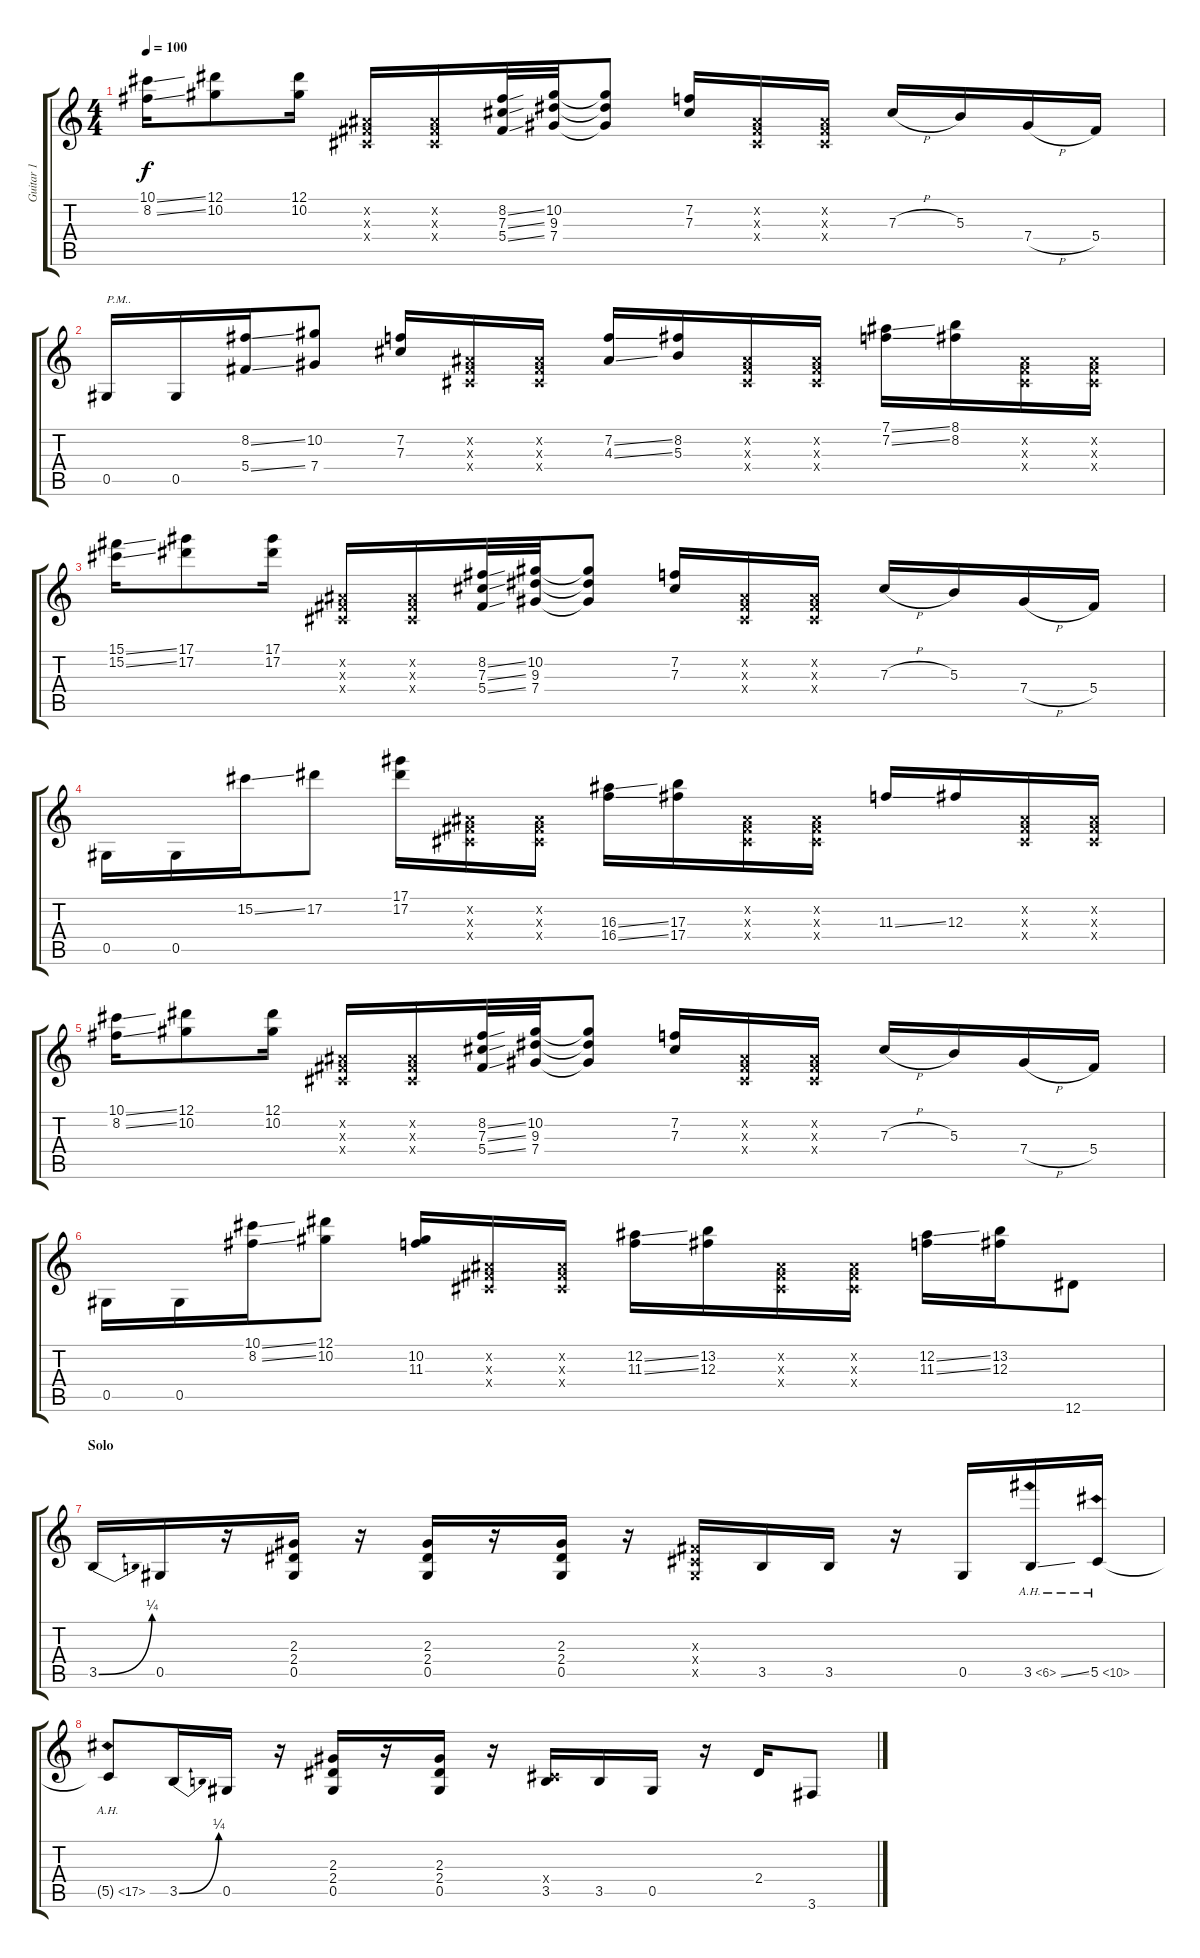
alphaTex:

\track ("Guitar 1" "Guitar 1") {instrument overdrivenguitar}
\staff {score tabs}
\tuning (Eb4 Bb3 Gb3 Db3 Ab2 Eb2) {hide}
\ts (4 4)
\tempo 100
\clef g2
\ks c
(10.1{ss} 8.2{ss}).16{dy f} (12.1 10.2).8 (12.1 10.2).16 (0.2{x} 0.3{x} 0.4{x}).16 (0.2{x} 0.3{x} 0.4{x}).16 (8.2{ss} 7.3{ss} 5.4{ss}).32 (10.2 9.3 7.4).32 (10.2{t} 9.3{t} 7.4{t}).8 (7.2 7.3).16 (0.2{x} 0.3{x} 0.4{x}).16 (0.2{x} 0.3{x} 0.4{x}).16 7.3{h}.16 5.3.16 7.4{h}.16 5.4.16 |
0.5.16{txt "P.M.."} 0.5.16 (8.2{ss} 5.4{ss}).16 (10.2 7.4).8 (7.2 7.3).16 (0.2{x} 0.3{x} 0.4{x}).16 (0.2{x} 0.3{x} 0.4{x}).16 (7.2{ss} 4.3{ss}).16 (8.2 5.3).16 (0.2{x} 0.3{x} 0.4{x}).16 (0.2{x} 0.3{x} 0.4{x}).16 (7.1{ss} 7.2{ss}).16 (8.1 8.2).16 (0.2{x} 0.3{x} 0.4{x}).16 (0.2{x} 0.3{x} 0.4{x}).16 |
(15.1{ss} 15.2{ss}).16 (17.1 17.2).8 (17.1 17.2).16 (0.2{x} 0.3{x} 0.4{x}).16 (0.2{x} 0.3{x} 0.4{x}).16 (8.2{ss} 7.3{ss} 5.4{ss}).32 (10.2 9.3 7.4).32 (10.2{t} 9.3{t} 7.4{t}).8 (7.2 7.3).16 (0.2{x} 0.3{x} 0.4{x}).16 (0.2{x} 0.3{x} 0.4{x}).16 7.3{h}.16 5.3.16 7.4{h}.16 5.4.16 |
0.5.16 0.5.16 15.2{ss}.16 17.2.8 (17.1 17.2).16 (0.2{x} 0.3{x} 0.4{x}).16 (0.2{x} 0.3{x} 0.4{x}).16 (16.3{ss} 16.4{ss}).16 (17.3 17.4).16 (0.2{x} 0.3{x} 0.4{x}).16 (0.2{x} 0.3{x} 0.4{x}).16 11.3{ss}.16 12.3.16 (0.2{x} 0.3{x} 0.4{x}).16 (0.2{x} 0.3{x} 0.4{x}).16 |
(10.1{ss} 8.2{ss}).16 (12.1 10.2).8 (12.1 10.2).16 (0.2{x} 0.3{x} 0.4{x}).16 (0.2{x} 0.3{x} 0.4{x}).16 (8.2{ss} 7.3{ss} 5.4{ss}).32 (10.2 9.3 7.4).32 (10.2{t} 9.3{t} 7.4{t}).8 (7.2 7.3).16 (0.2{x} 0.3{x} 0.4{x}).16 (0.2{x} 0.3{x} 0.4{x}).16 7.3{h}.16 5.3.16 7.4{h}.16 5.4.16 |
0.5.16 0.5.16 (10.1{ss} 8.2{ss}).16 (12.1 10.2).8 (10.2 11.3).16 (0.2{x} 0.3{x} 0.4{x}).16 (0.2{x} 0.3{x} 0.4{x}).16 (12.2{ss} 11.3{ss}).16 (13.2 12.3).16 (0.2{x} 0.3{x} 0.4{x}).16 (0.2{x} 0.3{x} 0.4{x}).16 (12.2{ss} 11.3{ss}).16 (13.2 12.3).16 12.6.8 |
\section ("" "Solo")
3.5{be (bend 0 0 60 1)}.16{volume 13} 0.5.16 r.16 (2.3 2.4 0.5).16 r.16 (2.3 2.4 0.5).16 r.16 (2.3 2.4 0.5).16 r.16 (0.3{x} 0.4{x} 0.5{x}).16 3.5.16 3.5.16 r.16 0.5.16 3.5{ah 3 ss}.16 5.5{ah 5}.16 |
5.5{ah 12 t}.8 3.5{be (bend 0 0 60 1)}.16 0.5.16 r.16 (2.3 2.4 0.5).16 r.16 (2.3 2.4 0.5).16 r.16 (0.4{x} 3.5).16 3.5.16 0.5.16 r.16 2.4.16 3.6.8
